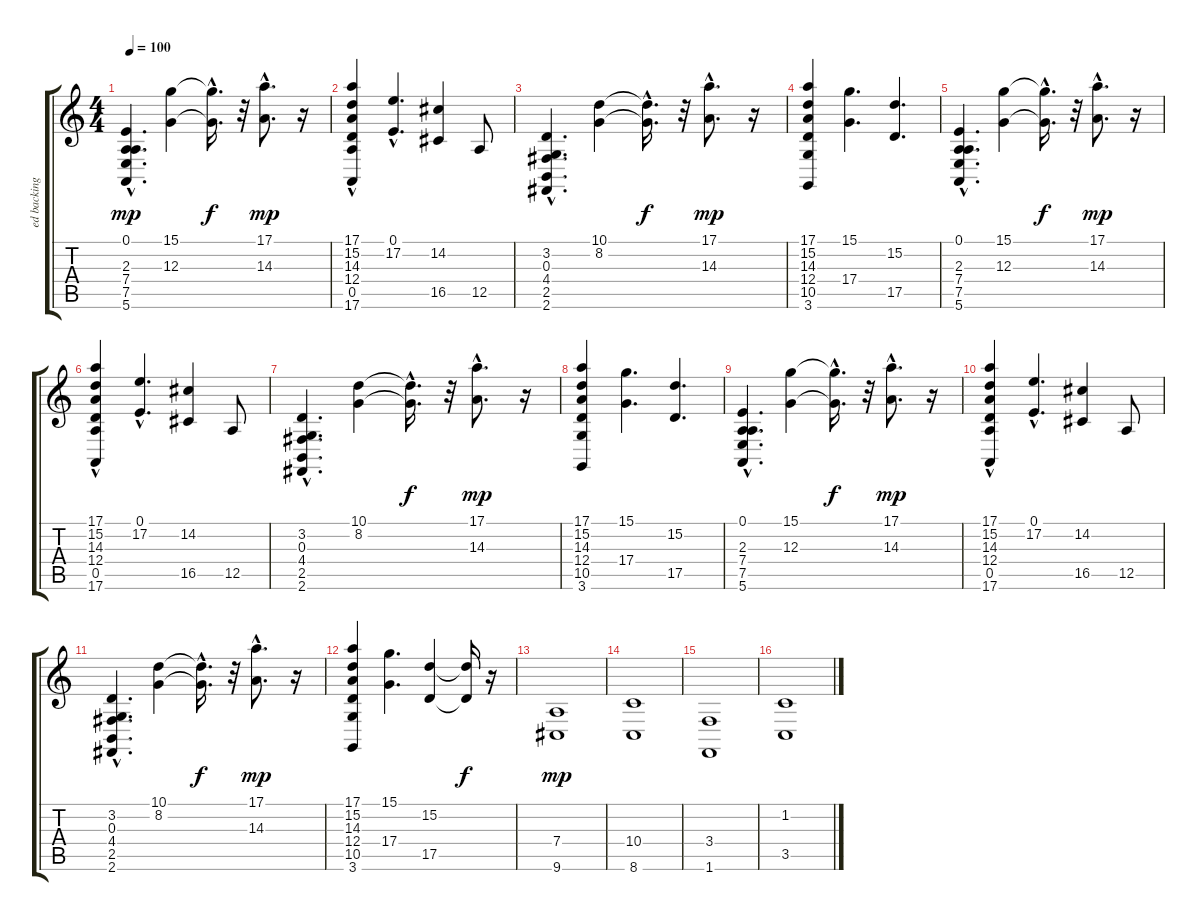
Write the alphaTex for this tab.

\track ("ed backing piano" "ed backing") {instrument electricgrandpiano}
\staff {score tabs}
\tuning (E4 B3 G3 D3 A2 E2) {hide}
\ts (4 4)
\tempo 100
\clef g2
\ks c
(0.1{hac} 2.3 7.4{hac} 7.5{hac} 5.6).4{d dy mp} (15.1 12.3).4 (15.1{hac t} 12.3{hac t}).16{d dy f} r.32 (17.1{hac} 14.3{hac}).8{d dy mp} r.16 |
(17.1 15.2 14.3{hac} 12.4 0.5 17.6{hac}).4 (0.1{hac} 17.2{hac}).4{d} (14.2 16.5).4 12.5.8 |
(3.2{hac} 0.3{hac} 4.4{hac} 2.5{hac} 2.6).4{d} (10.1 8.2).4 (10.1{hac t} 8.2{hac t}).16{d dy f} r.32 (17.1{hac} 14.3{hac}).8{d dy mp} r.16 |
(17.1 15.2 14.3 12.4 10.5 3.6).4 (15.1 17.4).4{d} (15.2 17.5).4{d} |
(0.1{hac} 2.3 7.4{hac} 7.5{hac} 5.6).4{d} (15.1 12.3).4 (15.1{hac t} 12.3{hac t}).16{d dy f} r.32 (17.1{hac} 14.3{hac}).8{d dy mp} r.16 |
(17.1 15.2 14.3{hac} 12.4 0.5 17.6{hac}).4 (0.1{hac} 17.2{hac}).4{d} (14.2 16.5).4 12.5.8 |
(3.2{hac} 0.3{hac} 4.4{hac} 2.5{hac} 2.6).4{d} (10.1 8.2).4 (10.1{hac t} 8.2{hac t}).16{d dy f} r.32 (17.1{hac} 14.3{hac}).8{d dy mp} r.16 |
(17.1 15.2 14.3 12.4 10.5 3.6).4 (15.1 17.4).4{d} (15.2 17.5).4{d} |
(0.1{hac} 2.3 7.4{hac} 7.5{hac} 5.6).4{d} (15.1 12.3).4 (15.1{hac t} 12.3{hac t}).16{d dy f} r.32 (17.1{hac} 14.3{hac}).8{d dy mp} r.16 |
(17.1 15.2 14.3{hac} 12.4 0.5 17.6{hac}).4 (0.1{hac} 17.2{hac}).4{d} (14.2 16.5).4 12.5.8 |
(3.2{hac} 0.3{hac} 4.4{hac} 2.5{hac} 2.6).4{d} (10.1 8.2).4 (10.1{hac t} 8.2{hac t}).16{d dy f} r.32 (17.1{hac} 14.3{hac}).8{d dy mp} r.16 |
(17.1 15.2 14.3 12.4 10.5 3.6).4 (15.1 17.4).4{d} (15.2 17.5).4 (15.2{t} 17.5{t}).16{dy f} r.16 |
(7.4 9.6).1{dy mp} |
(10.4 8.6).1 |
(3.4 1.6).1 |
(1.2 3.5).1
